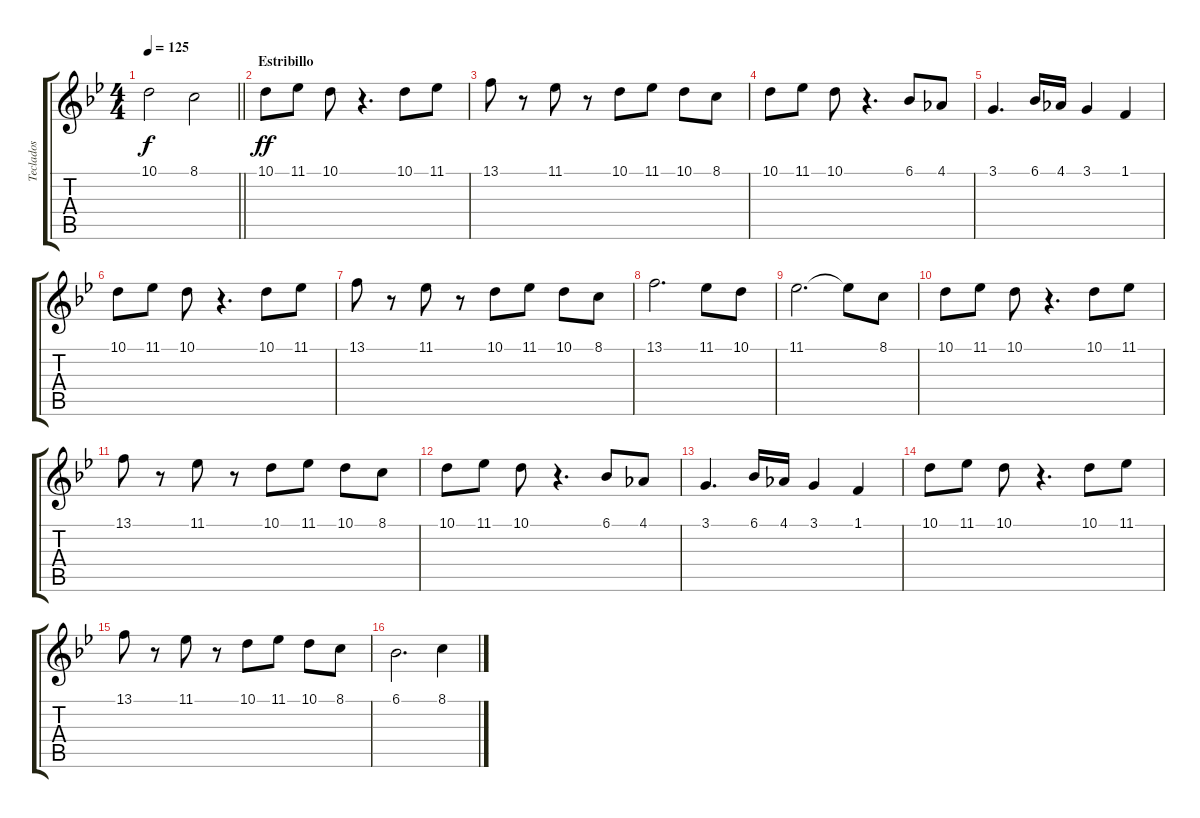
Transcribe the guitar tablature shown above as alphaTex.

\track ("Teclados" "Teclados") {instrument stringensemble1}
\staff {score tabs}
\tuning (E4 B3 G3 D3 A2 E2) {hide}
\ts (4 4)
\tempo 125
\clef g2
\barLineRight lightlight
\ks gminor
10.1.2{dy f} 8.1.2 |
\section ("" "Estribillo")
10.1.8{dy ff} 11.1.8 10.1.8 r.4{d} 10.1.8 11.1.8 |
13.1.8 r.8 11.1.8 r.8 10.1.8 11.1.8 10.1.8 8.1.8 |
10.1.8 11.1.8 10.1.8 r.4{d} 6.1.8 4.1.8 |
3.1.4{d} 6.1.16 4.1.16 3.1.4 1.1.4 |
10.1.8 11.1.8 10.1.8 r.4{d} 10.1.8 11.1.8 |
13.1.8 r.8 11.1.8 r.8 10.1.8 11.1.8 10.1.8 8.1.8 |
13.1.2{d} 11.1.8 10.1.8 |
11.1.2{d} 11.1{t}.8 8.1.8 |
10.1.8 11.1.8 10.1.8 r.4{d} 10.1.8 11.1.8 |
13.1.8 r.8 11.1.8 r.8 10.1.8 11.1.8 10.1.8 8.1.8 |
10.1.8 11.1.8 10.1.8 r.4{d} 6.1.8 4.1.8 |
3.1.4{d} 6.1.16 4.1.16 3.1.4 1.1.4 |
10.1.8 11.1.8 10.1.8 r.4{d} 10.1.8 11.1.8 |
13.1.8 r.8 11.1.8 r.8 10.1.8 11.1.8 10.1.8 8.1.8 |
6.1.2{d} 8.1.4
